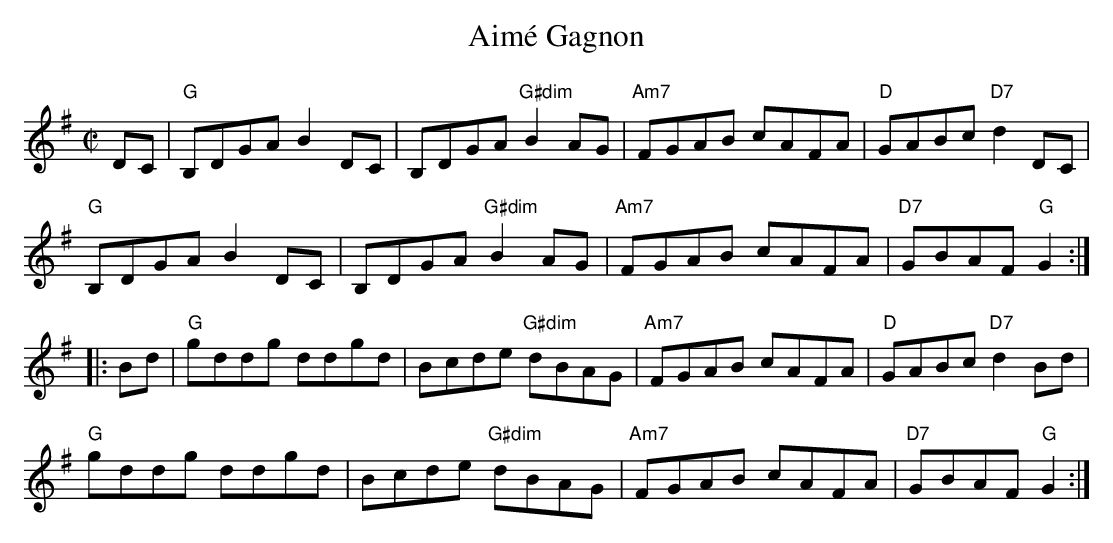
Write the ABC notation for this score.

X:1
T: Aim\'e Gagnon
M: C|
L: 1/8
K:G
%%vskip .2cm
DC|"G"B,DGA B2DC|B,DGA "G#dim"B2AG|"Am7"FGAB cAFA|"D"GABc "D7"d2DC|
"G"B,DGA B2DC|B,DGA "G#dim"B2AG|"Am7"FGAB cAFA|"D7"GBAF "G"G2:|
|:Bd|"G"gddg ddgd|Bcde "G#dim"dBAG| "Am7"FGAB cAFA|"D"GABc "D7"d2Bd|
"G"gddg ddgd|Bcde "G#dim"dBAG| "Am7"FGAB cAFA|"D7"GBAF "G"G2:|
